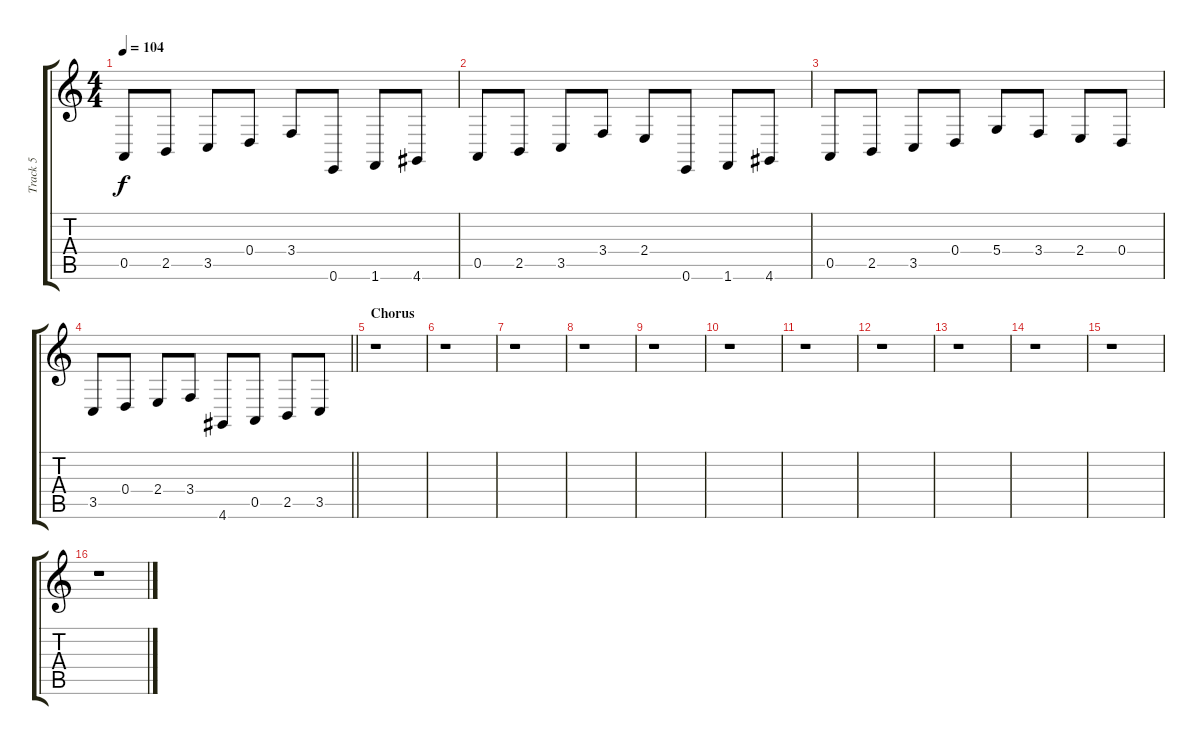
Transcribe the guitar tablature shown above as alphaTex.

\track ("Track 5" "Track 5") {instrument drawbarorgan}
\staff {score tabs}
\tuning (E4 B3 G3 D3 A2 E2) {hide}
\ts (4 4)
\tempo 104
\clef g2
\ks c
0.5.8{dy f} 2.5.8 3.5.8 0.4.8 3.4.8 0.6.8 1.6.8 4.6.8 |
0.5.8 2.5.8 3.5.8 3.4.8 2.4.8 0.6.8 1.6.8 4.6.8 |
0.5.8 2.5.8 3.5.8 0.4.8 5.4.8 3.4.8 2.4.8 0.4.8 |
\barLineRight lightlight
3.5.8 0.4.8 2.4.8 3.4.8 4.6.8 0.5.8 2.5.8 3.5.8 |
\section ("" "Chorus")
r.1 |
r.1 |
r.1 |
r.1 |
r.1 |
r.1 |
r.1 |
r.1 |
r.1 |
r.1 |
r.1 |
r.1
